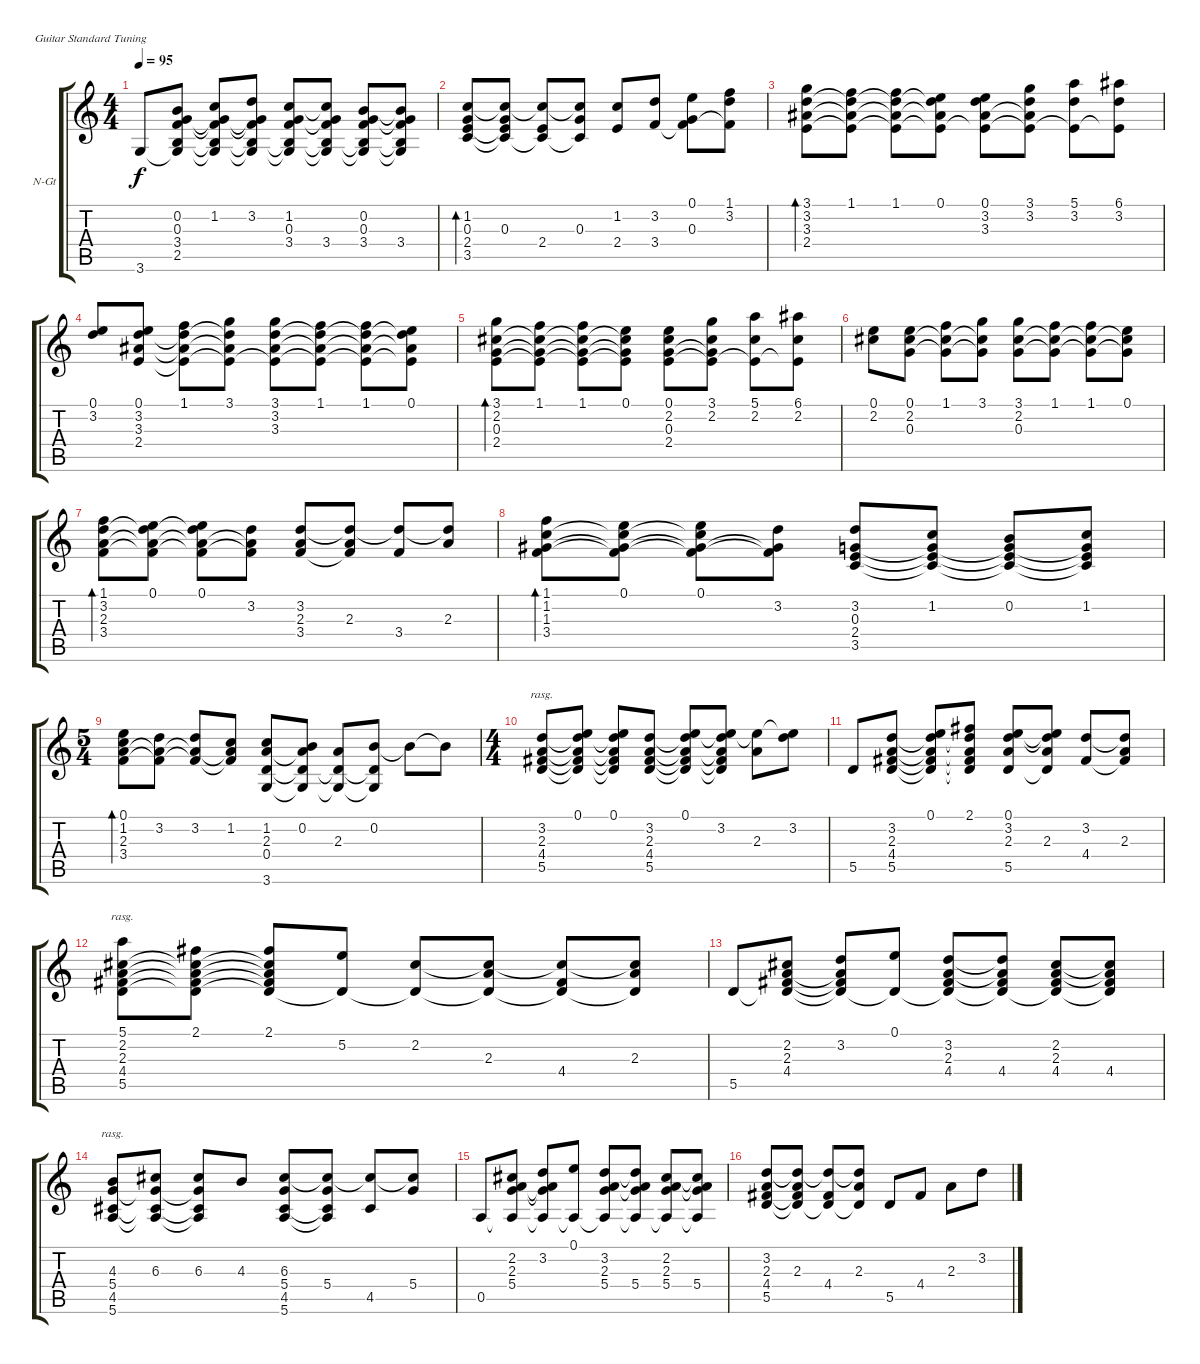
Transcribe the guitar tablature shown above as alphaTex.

\bracketExtendMode groupsimilarinstruments
\firstSystemTrackNameOrientation horizontal
\otherSystemsTrackNameOrientation horizontal
\track ("Track 1" "N-Gt") {instrument acousticguitarnylon}
\staff {score tabs}
\tuning (E4 B3 G3 D3 A2 E2)
\ts (4 4)
\tempo 95
\clef g2
\ks c
3.6.8{dy f} (0.2 0.3 3.4 2.5 3.6{t}).8 (1.2 0.3{t} 3.4{t} 2.5{t} 3.6{t}).8 (3.2 0.3{t} 3.4{t} 2.5{t} 3.6{t}).8 (1.2 0.3 3.4 2.5{t} 3.6{t}).8 (1.2{t} 0.3{t} 3.4 2.5{t} 3.6{t}).8 (0.2 0.3 3.4 2.5{t} 3.6{t}).8 (0.2{t} 0.3{t} 3.4 2.5{t} 3.6{t}).8 |
(1.2 0.3 2.4 3.5).8{bd 480} (1.2{t} 0.3 2.4{t} 3.5{t}).8 (1.2{t} 2.4 3.5{t}).8 (1.2{t} 0.3 3.5{t}).8 (1.2 2.4).8 (3.2 3.4).8 (0.1 0.3 3.4{t}).8 (1.1 3.2 3.4{t}).8 |
(3.1 3.2 3.3 2.4).8{bd 480} (1.1 3.2{t} 3.3{t} 2.4{t}).8 (1.1 3.2{t} 3.3{t} 2.4{t}).8 (0.1 3.2{t} 3.3{t} 2.4{t}).8 (0.1 3.2 3.3 2.4{t}).8 (3.1 3.2 3.3{t} 2.4{t}).8 (5.1 3.2 2.4{t}).8 (6.1 3.2 2.4{t}).8 |
(0.1 3.2).8 (0.1 3.2 3.3 2.4).8 (1.1 3.2{t} 3.3{t} 2.4{t}).8 (3.1 3.2{t} 3.3{t} 2.4{t}).8 (3.1 3.2 3.3 2.4{t}).8 (1.1 3.2{t} 3.3{t} 2.4{t}).8 (1.1 3.2{t} 3.3{t} 2.4{t}).8 (0.1 3.2{t} 3.3{t} 2.4{t}).8 |
(3.1 2.2 0.3 2.4).8{bd 480} (1.1 2.2{t} 0.3{t} 2.4{t}).8 (1.1 2.2{t} 0.3{t} 2.4{t}).8 (0.1 2.2{t} 0.3{t} 2.4{t}).8 (0.1 2.2 0.3 2.4).8 (3.1 2.2 0.3{t} 2.4{t}).8 (5.1 2.2 2.4{t}).8 (6.1 2.2 2.4{t}).8 |
(0.1 2.2).8 (0.1 2.2 0.3).8 (1.1 2.2{t} 0.3{t}).8 (3.1 2.2{t} 0.3{t}).8 (3.1 2.2 0.3).8 (1.1 2.2{t} 0.3{t}).8 (1.1 2.2{t} 0.3{t}).8 (0.1 2.2{t} 0.3{t}).8 |
(1.1 3.2 2.3 3.4).8{bd 480} (0.1 3.2{t} 2.3{t} 3.4{t}).8 (0.1 3.2{t} 2.3{t} 3.4{t}).8 (3.2 2.3{t} 3.4{t}).8 (3.2 2.3 3.4).8 (3.2{t} 2.3 3.4{t}).8 (3.2{t} 3.4).8 (3.2{t} 2.3).8 |
(1.1 1.2 1.3 3.4).8{bd 480} (0.1 1.2{t} 1.3{t} 3.4{t}).8 (0.1 1.2{t} 1.3{t} 3.4{t}).8 (3.2 1.3{t} 3.4{t}).8 (3.2 0.3 2.4 3.5).8 (1.2 0.3{t} 2.4{t} 3.5{t}).8 (0.2 0.3{t} 2.4{t} 3.5{t}).8 (1.2 0.3{t} 2.4{t} 3.5{t}).8 |
\ts (5 4)
(0.1 1.2 2.3 3.4).8{bd 480} (3.2 2.3{t} 3.4{t}).8 (3.2 2.3{t} 3.4{t}).8 (1.2 2.3{t} 3.4{t}).8 (1.2 2.3 0.4 3.6).8 (0.2 2.3{t} 0.4{t} 3.6{t}).8 (2.3 0.4{t} 3.6{t}).8 (0.2 0.4{t} 3.6{t}).8 0.2{t}.8 0.2{t}.8 |
\ts (4 4)
(3.2 2.3 4.4 5.5).8{rasg amianapaest} (0.1 3.2{t} 2.3{t} 4.4{t} 5.5{t}).8 (0.1 3.2{t} 2.3{t} 4.4{t} 5.5{t}).8 (3.2 2.3 4.4 5.5).8 (0.1 3.2{t} 2.3{t} 4.4{t} 5.5{t}).8 (0.1{t} 3.2 2.3{t} 4.4{t} 5.5{t}).8 (0.1{t} 2.3).8 (0.1{t} 3.2).8 |
5.5.8 (3.2 2.3 4.4 5.5).8 (0.1 3.2{t} 2.3{t} 4.4{t} 5.5{t}).8 (2.1 3.2{t} 2.3{t} 4.4{t} 5.5{t}).8 (0.1 3.2 2.3 5.5).8 (0.1{t} 3.2{t} 2.3 5.5{t}).8 (3.2 4.4).8 (3.2{t} 2.3 4.4{t}).8 |
(5.1 2.2 2.3 4.4 5.5).8{rasg amianapaest} (2.1 2.2{t} 2.3{t} 4.4{t} 5.5{t}).8 (2.1 2.2{t} 2.3{t} 4.4{t} 5.5{t}).8 (5.2 5.5{t}).8 (2.2 5.5{t}).8 (2.2{t} 2.3 5.5{t}).8 (2.2{t} 4.4 5.5{t}).8 (2.2{t} 2.3 5.5{t}).8 |
5.5.8 (2.2 2.3 4.4 5.5{t}).8 (3.2 2.3{t} 4.4{t} 5.5{t}).8 (0.1 5.5{t}).8 (3.2 2.3 4.4 5.5{t}).8 (3.2{t} 2.3{t} 4.4 5.5{t}).8 (2.2 2.3 4.4 5.5{t}).8 (2.2{t} 2.3{t} 4.4 5.5{t}).8 |
(4.3 5.4 4.5 5.6).8{rasg amianapaest} (6.3 5.4{t} 4.5{t} 5.6{t}).8 (6.3 5.4{t} 4.5{t} 5.6{t}).8 4.3.8 (6.3 5.4 4.5 5.6).8 (6.3{t} 5.4 4.5{t} 5.6{t}).8 (6.3{t} 4.5).8 (6.3{t} 5.4).8 |
0.5.8 (2.2 2.3 5.4 0.5{t}).8 (3.2 2.3{t} 5.4{t} 0.5{t}).8 (0.1 0.5{t}).8 (3.2 2.3 5.4 0.5{t}).8 (3.2{t} 2.3{t} 5.4 0.5{t}).8 (2.2 2.3 5.4 0.5{t}).8 (2.2{t} 2.3{t} 5.4 0.5{t}).8 |
(3.2 2.3 4.4 5.5).8 (3.2{t} 2.3 4.4{t} 5.5{t}).8 (3.2{t} 4.4 5.5{t}).8 (3.2{t} 2.3 5.5{t}).8 5.5.8 4.4.8 2.3.8 3.2.8
